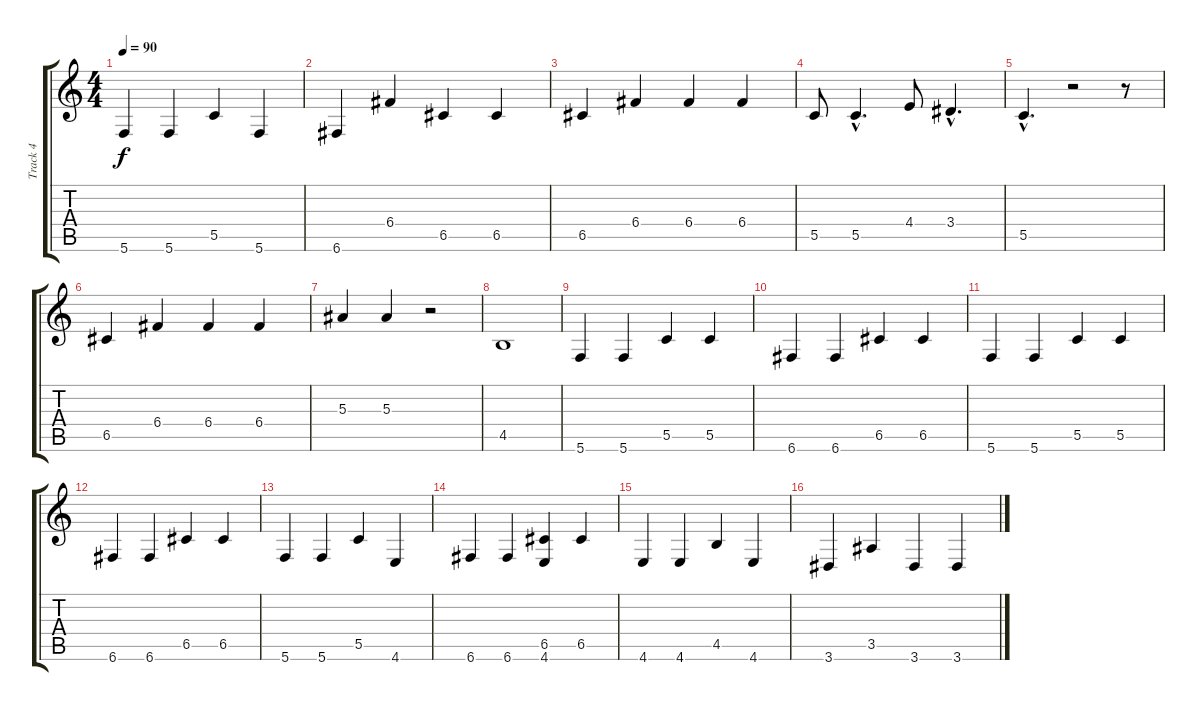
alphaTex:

\track ("Track 4" "Track 4") {instrument overdrivenguitar}
\staff {score tabs}
\tuning (D4 A3 F3 C3 G2 C2) {hide}
\ts (4 4)
\tempo 90
\clef g2
\ks c
5.6.4{dy f} 5.6.4 5.5.4 5.6.4 |
6.6.4 6.4.4 6.5.4 6.5.4 |
6.5.4 6.4.4 6.4.4 6.4.4 |
5.5.8 5.5{hac}.4{d} 4.4.8 3.4{hac}.4{d} |
5.5{hac}.4{d} r.2 r.8 |
6.5.4 6.4.4 6.4.4 6.4.4 |
5.3.4 5.3.4 r.2 |
4.5.1 |
5.6.4 5.6.4 5.5.4 5.5.4 |
6.6.4 6.6.4 6.5.4 6.5.4 |
5.6.4 5.6.4 5.5.4 5.5.4 |
6.6.4 6.6.4 6.5.4 6.5.4 |
5.6.4 5.6.4 5.5.4 4.6.4 |
6.6.4 6.6.4 (6.5 4.6).4 6.5.4 |
4.6.4 4.6.4 4.5.4 4.6.4 |
3.6.4 3.5.4 3.6.4 3.6.4
